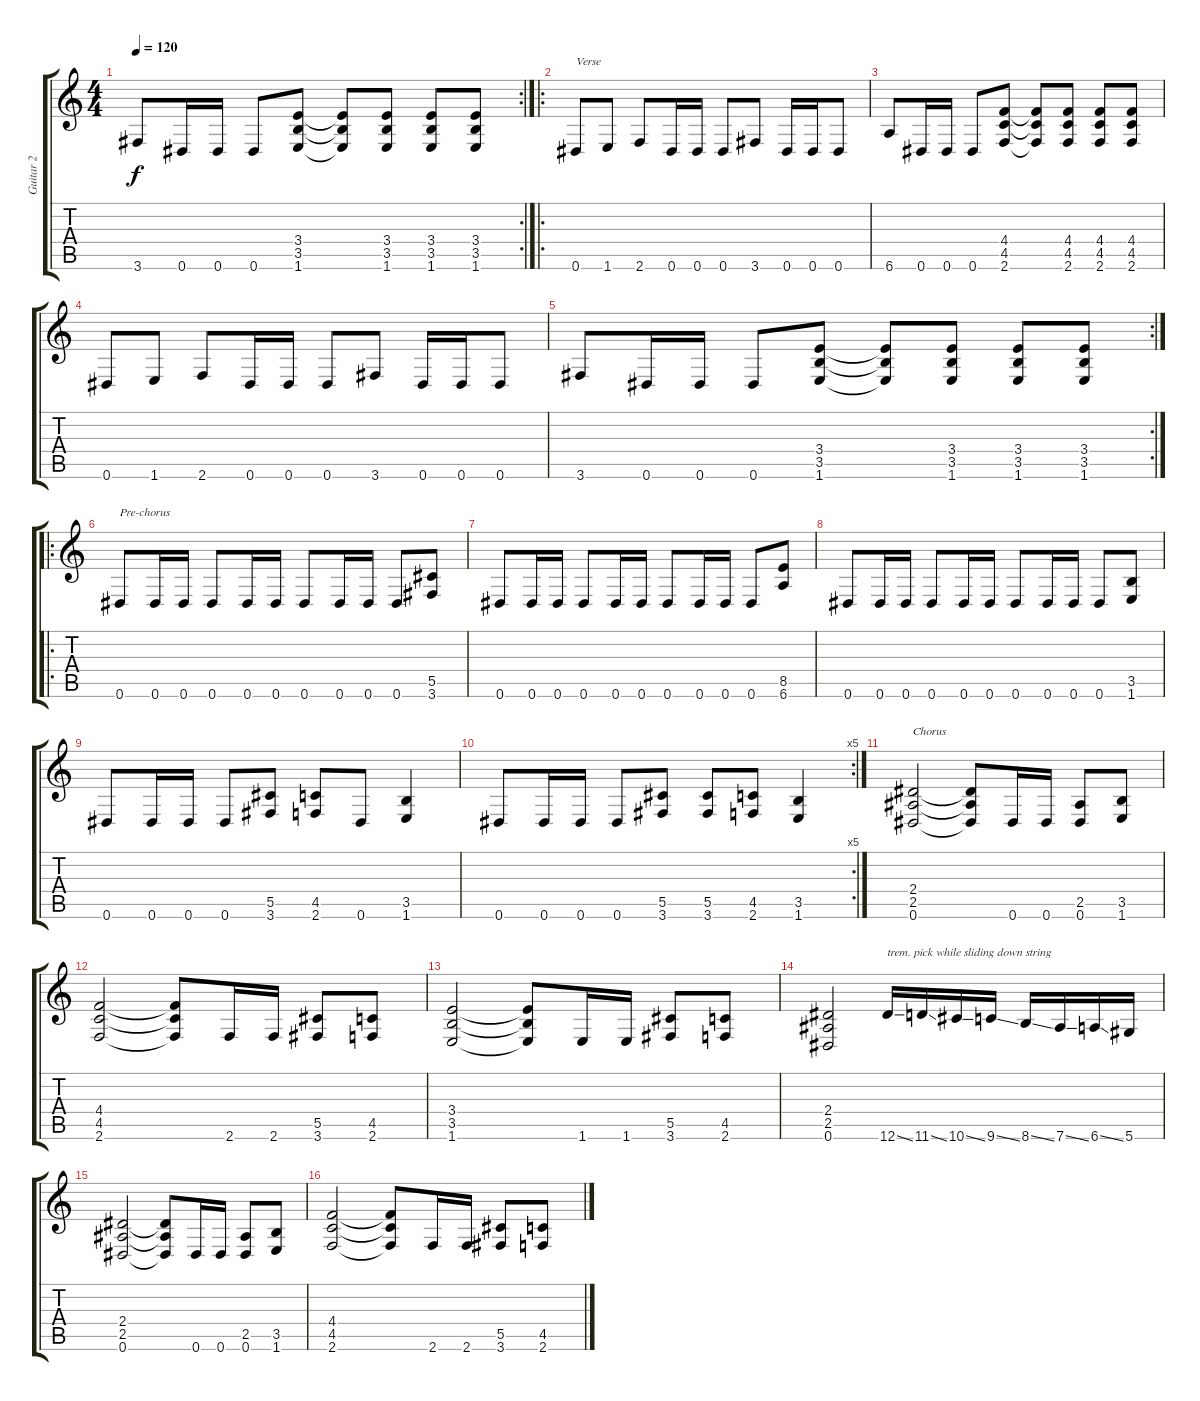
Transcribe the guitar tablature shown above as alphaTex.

\track ("Guitar 2" "Guitar 2") {instrument distortionguitar}
\staff {score tabs}
\tuning (Eb4 Bb3 Gb3 Db3 Ab2 Eb2) {hide}
\rc 2
\ts (4 4)
\tempo 120
\clef g2
\ks c
3.6.8{dy f} 0.6.16 0.6.16 0.6.8 (3.4 3.5 1.6).8 (3.4{t} 3.5{t} 1.6{t}).8 (3.4 3.5 1.6).8 (3.4 3.5 1.6).8 (3.4 3.5 1.6).8 |
\ro
0.6.8{txt "Verse"} 1.6.8 2.6.8 0.6.16 0.6.16 0.6.8 3.6.8 0.6.16 0.6.16 0.6.8 |
6.6.8 0.6.16 0.6.16 0.6.8 (4.4 4.5 2.6).8 (4.4{t} 4.5{t} 2.6{t}).8 (4.4 4.5 2.6).8 (4.4 4.5 2.6).8 (4.4 4.5 2.6).8 |
0.6.8 1.6.8 2.6.8 0.6.16 0.6.16 0.6.8 3.6.8 0.6.16 0.6.16 0.6.8 |
\rc 2
3.6.8 0.6.16 0.6.16 0.6.8 (3.4 3.5 1.6).8 (3.4{t} 3.5{t} 1.6{t}).8 (3.4 3.5 1.6).8 (3.4 3.5 1.6).8 (3.4 3.5 1.6).8 |
\ro
0.6.8{txt "Pre-chorus"} 0.6.16 0.6.16 0.6.8 0.6.16 0.6.16 0.6.8 0.6.16 0.6.16 0.6.8 (5.5 3.6).8 |
0.6.8 0.6.16 0.6.16 0.6.8 0.6.16 0.6.16 0.6.8 0.6.16 0.6.16 0.6.8 (8.5 6.6).8 |
0.6.8 0.6.16 0.6.16 0.6.8 0.6.16 0.6.16 0.6.8 0.6.16 0.6.16 0.6.8 (3.5 1.6).8 |
0.6.8 0.6.16 0.6.16 0.6.8 (5.5 3.6).8 (4.5 2.6).8 0.6.8 (3.5 1.6).4 |
\rc 5
0.6.8 0.6.16 0.6.16 0.6.8 (5.5 3.6).8 (5.5 3.6).8 (4.5 2.6).8 (3.5 1.6).4 |
(2.4 2.5 0.6).2{txt "Chorus"} (2.4{t} 2.5{t} 0.6{t}).8 0.6.16 0.6.16 (2.5 0.6).8 (3.5 1.6).8 |
(4.4 4.5 2.6).2 (4.4{t} 4.5{t} 2.6{t}).8 2.6.16 2.6.16 (5.5 3.6).8 (4.5 2.6).8 |
(3.4 3.5 1.6).2 (3.4{t} 3.5{t} 1.6{t}).8 1.6.16 1.6.16 (5.5 3.6).8 (4.5 2.6).8 |
(2.4 2.5 0.6).2 12.6{ss}.16{txt "trem. pick while sliding down string"} 11.6{ss}.16 10.6{ss}.16 9.6{ss}.16 8.6{ss}.16 7.6{ss}.16 6.6{ss}.16 5.6.16 |
(2.4 2.5 0.6).2 (2.4{t} 2.5{t} 0.6{t}).8 0.6.16 0.6.16 (2.5 0.6).8 (3.5 1.6).8 |
(4.4 4.5 2.6).2 (4.4{t} 4.5{t} 2.6{t}).8 2.6.16 2.6.16 (5.5 3.6).8 (4.5 2.6).8
